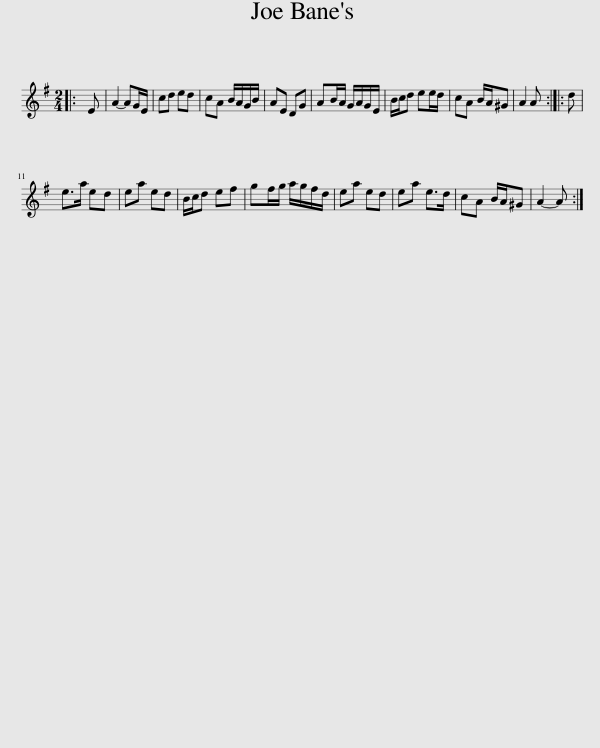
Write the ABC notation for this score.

X:1
L:1/8
M:2/4
I:linebreak $
K:G
V:1 treble
V:1
|: E | A2- AG/E/ | cd ed | cA B/A/G/B/ | AE DG | %5
 AB/A/ G/A/G/E/ | B/c/d ee/d/ | cA B/A/^G | A2 A :: d |$ %10
 e>a ed | ea ed | B/c/d ef | gf/g/ a/g/f/d/ | ea ed | %15
 ea e>d | cA B/A/^G | A2- A :| %18
